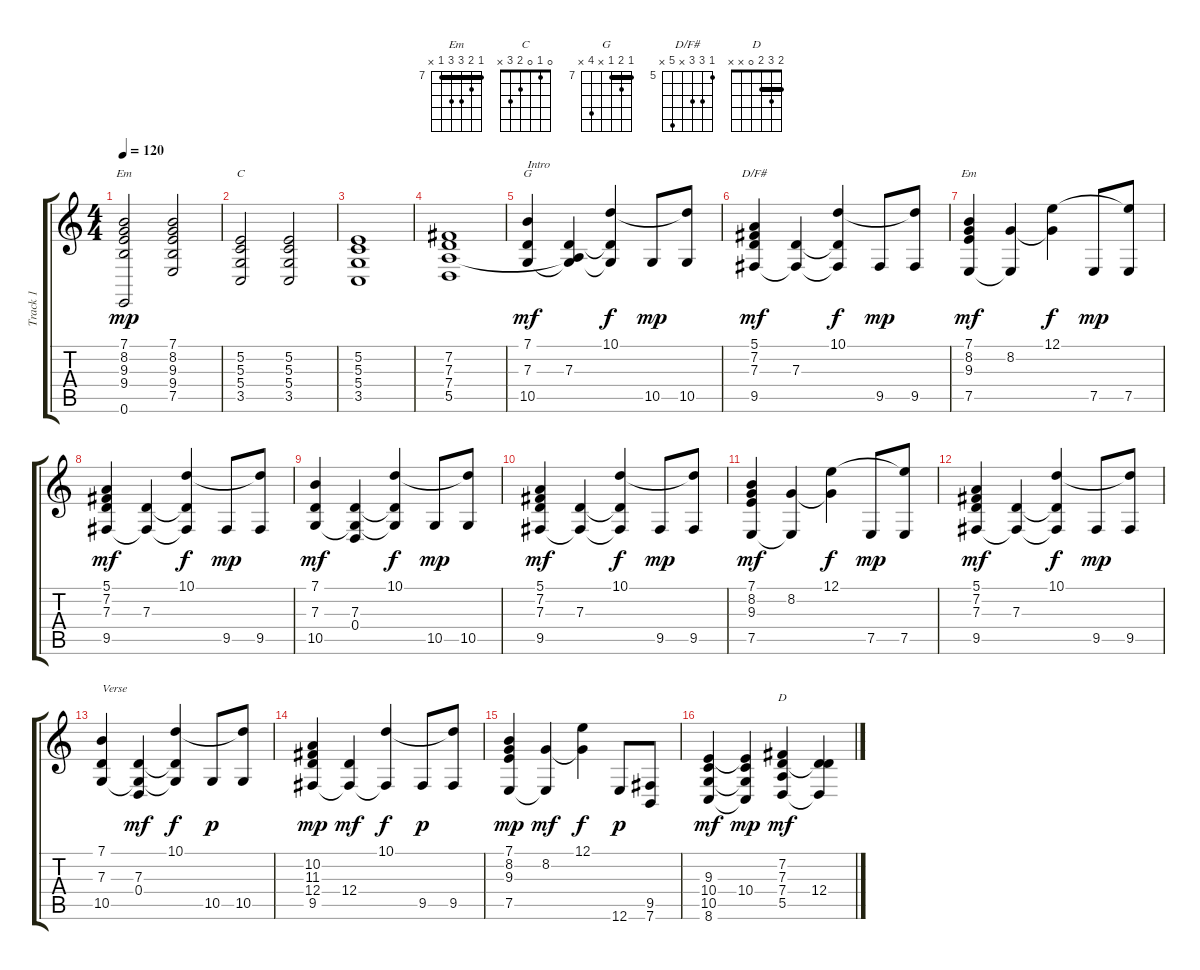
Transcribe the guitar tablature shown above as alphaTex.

\track ("Track 1" "Track 1") {instrument electricgrandpiano}
\staff {score tabs}
\tuning (E4 B3 G3 D3 A2 E2) {hide}
\chord ("Em" 0 0 0 2 2 0)
\chord ("C" 0 1 0 2 3 x)
\chord ("G" 7 8 7 x 10 x) {firstfret 7 barre 7}
\chord ("D/F#" 5 7 7 x 9 x) {firstfret 5}
\chord ("Em" 7 8 9 9 7 x) {firstfret 7 barre 7}
\chord ("D" 2 3 2 0 x x) {barre 2}
\ts (4 4)
\tempo 120
\clef g2
\ks c
(7.1 8.2 9.3 9.4 0.6).2{ch "Em" dy mp} (7.1 8.2 9.3 9.4 7.5).2 |
(5.2 5.3 5.4 3.5).2{ch "C"} (5.2 5.3 5.4 3.5).2 |
(5.2 5.3 5.4 3.5).1 |
(7.2 7.3 7.4 5.5).1 |
(7.1 7.3 10.5).4{ch "G" txt "Intro" dy mf} (7.3 7.4{t} 10.5{t}).4 (10.1 7.3{t} 10.5{t}).4{dy f} 10.5.8{dy mp} (10.1{t} 10.5).8 |
(5.1 7.2 7.3 9.5).4{ch "D/F#" dy mf} (7.3 9.5{t}).4 (10.1 7.3{t} 9.5{t}).4{dy f} 9.5.8{dy mp} (10.1{t} 9.5).8 |
(7.1 8.2 9.3 7.5).4{ch "Em" dy mf} (8.2 7.5{t}).4 (12.1 8.2{t}).4{dy f} 7.5.8{dy mp} (12.1{t} 7.5).8 |
(5.1 7.2 7.3 9.5).4{dy mf} (7.3 9.5{t}).4 (10.1 7.3{t} 9.5{t}).4{dy f} 9.5.8{dy mp} (10.1{t} 9.5).8 |
(7.1 7.3 10.5).4{dy mf} (7.3 0.4 10.5{t}).4 (10.1 7.3{t} 10.5{t}).4{dy f} 10.5.8{dy mp} (10.1{t} 10.5).8 |
(5.1 7.2 7.3 9.5).4{dy mf} (7.3 9.5{t}).4 (10.1 7.3{t} 9.5{t}).4{dy f} 9.5.8{dy mp} (10.1{t} 9.5).8 |
(7.1 8.2 9.3 7.5).4{dy mf} (8.2 7.5{t}).4 (12.1 8.2{t}).4{dy f} 7.5.8{dy mp} (12.1{t} 7.5).8 |
(5.1 7.2 7.3 9.5).4{dy mf} (7.3 9.5{t}).4 (10.1 7.3{t} 9.5{t}).4{dy f} 9.5.8{dy mp} (10.1{t} 9.5).8 |
(7.1 7.3 10.5).4{txt "Verse"} (7.3 0.4 10.5{t}).4{dy mf} (10.1 7.3{t} 10.5{t}).4{dy f} 10.5.8{dy p} (10.1{t} 10.5).8 |
(10.2 11.3 12.4 9.5).4{dy mp} (12.4 9.5{t}).4{dy mf} (10.1 9.5{t}).4{dy f} 9.5.8{dy p} (10.1{t} 9.5).8 |
(7.1 8.2 9.3 7.5).4{dy mp} (8.2 7.5{t}).4{dy mf} (12.1 8.2{t}).4{dy f} 12.6.8{dy p} (9.5 7.6).8 |
(9.3 10.4 10.5 8.6).4{dy mf} (9.3{t} 10.4 10.5{t} 8.6{t}).4{dy mp} (7.2 7.3 7.4 5.5).4{ch "D" dy mf} (7.3{t} 12.4 5.5{t}).4
